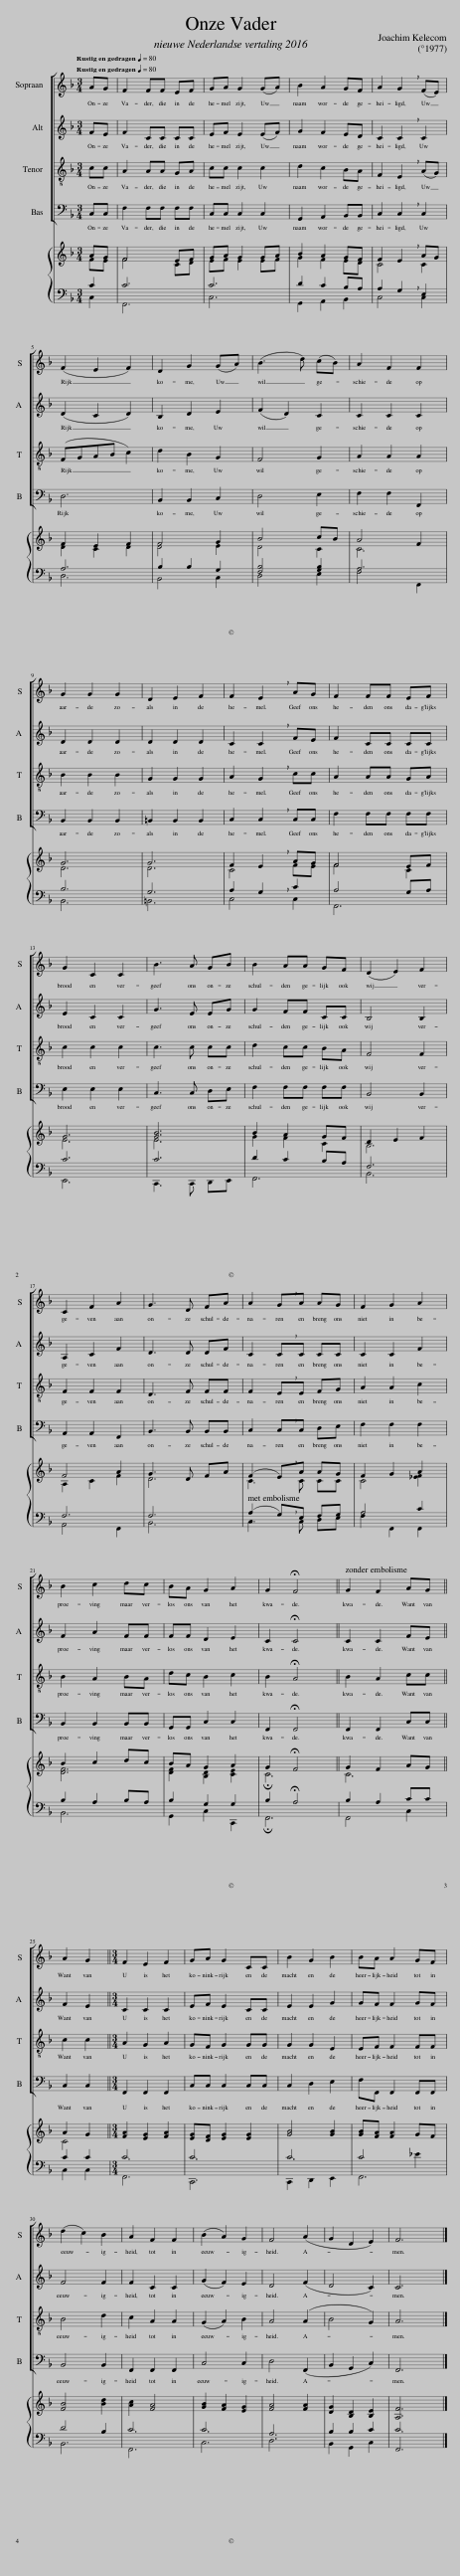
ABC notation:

X:1
%%score [ 1 2 3 4 ] { ( 5 6 ) | ( 7 8 ) }
L:1/8
Q:1/4=80
M:3/4
I:linebreak $
K:F
V:1 treble
V:2 treble
V:3 treble-8
V:4 bass
V:5 treble
V:6 treble
V:7 bass
V:8 bass
V:1
 AG | F2 FF EF | GA G2 (GA) | B2 A2 GF | A2 !breath!G2 (FE) |$ %5
 (F2 E2 F2) | D2 G2 (GA) | (B3 d) (cB) | A2 F2 F2 |$ G2 G2 G2 | %10
 D2 E2 F2 | F2 !breath!E2 AG | F2 FF EF |$ G2 C2 C2 | B3 A GB | %15
 B2 AA GF | (D2 E2) F2 |$ C2 F2 A2 | G3 D FA | A2 !breath!GA AG | %20
 F2 G2 A2 |$ B2 c2 dc | BA G2 A2 | G2 !fermata!F4 || G2 F2 AG ||$ %25
 A2 G2 ||[M:3/4] F2 E2 F2 | GA G2 CC | B2 G2 B2 | BA A2 GF |$ %30
 (d2 c2) B2 | A2 F2 F2 | (B2 A2) G2 | F4 (A2 | G2 D2 E2) | %35
 F6 |] %36
V:2
 FE | F2 CC CC | EF E2 (EF) | G2 F2 ED | C2 !breath!C2 C2 |$ %5
 (D2 C2 D2) | B,2 D2 E2 | (F2 D2) C2 | C2 C2 C2 |$ D2 D2 D2 | %10
 D2 D2 D2 | C2 !breath!C2 FE | F2 CC CC |$ E2 C2 C2 | G3 E EG | %15
 G2 FF CC | B,4 B,2 |$ A,2 C2 F2 | D3 D DF | C2 !breath!CC CC | %20
 C2 C2 F2 |$ F2 A2 FF | FF D2 E2 | C2 !fermata!C4 || C2 C2 FE ||$ %25
 F2 E2 ||[M:3/4] C2 C2 C2 | EF E2 CC | E2 E2 G2 | GF F2 GF |$ %30
 F4 F2 | F2 C2 C2 | (G2 F2) E2 | D4 (F2 | D4 C2) | %35
 C6 |] %36
V:3
 cc | A2 AA GA | cc c2 c2 | d2 c2 BA | F2 !breath!E2 (AG) |$ %5
 (FGAB c2) | d2 B2 G2 | F4 G2 | A2 A2 A2 |$ B2 B2 B2 | %10
 G2 G2 G2 | A2 !breath!G2 cc | A2 AA GA |$ c2 c2 c2 | c3 c cc | %15
 d2 cc BA | F4 F2 |$ F2 F2 F2 | D3 F FF | F2 !breath!EE FG | %20
 A2 A2 c2 |$ B2 A2 BA | dc B2 c2 | B2 !fermata!A4 || B2 A2 cc ||$ %25
 c2 c2 ||[M:3/4] A2 G2 A2 | GF G2 GG | G2 G2 E2 | EF F2 FF |$ %30
 B4 d2 | c2 A2 A2 | (G2 A2) B2 | A4 (A2 | B4 G2) | %35
 A6 |] %36
V:4
 C,C, | F,2 F,F, F,F, | C,C, C,2 C,2 | G,,2 A,,2 B,,B,, | C,2 !breath!C,2 C,2 |$ %5
 D,6 | B,,2 B,,2 C,2 | D,4 E,2 | F,2 F,2 F,,2 |$ B,,2 B,,2 B,,2 | %10
 =B,,2 B,,2 B,,2 | C,2 !breath!C,2 C,C, | F,2 F,F, F,F, |$ E,2 E,2 E,2 | C,3 C, D,E, | %15
 F,2 F,F, F,F, | B,,4 B,,2 |$ A,,2 A,,2 F,,2 | B,,3 B,, B,,B,, | C,2 !breath!C,C, D,E, | %20
 F,2 F,2 F,2 |$ B,,2 B,,2 B,,B,, | G,,G,, C,2 C,2 | F,,2 !fermata!F,,4 || F,,2 F,,2 C,C, ||$ %25
 C,2 C,2 ||[M:3/4] F,,2 F,,2 F,,2 | C,C, C,2 C,C, | C,2 D,2 E,2 | F,F,, F,,2 F,,F,, |$ %30
 B,,4 B,,2 | F,,2 F,,2 F,,2 | C,4 C,2 | D,4 (F,,2 | B,,2 G,,2 C,2) | %35
 F,,6 |] %36
V:5
 AG | F4 EF | GA G2 GA | B2 A2 GF | F2 !breath!E2 AG |$ %5
 F2 E2 F2 | F4 G2 | B4 cB | A4 F2 |$ G6 | %10
 G6 | F2 !breath!E2 AG | F4 EF |$ G6 | [GB]6 | %15
 B2 A2 GF | D2 E2 F2 |$ F4 A2 | G3 D FA | (F2 !breath!E)A AG | %20
 F2 G2 A2 |$ B2 c2 dc | BA G2 A2 | G2 !fermata!F4 || G2 F2 AG ||$ %25
 A2 G2 ||[M:3/4] [FA]2 [EG]2 [FA]2 | [EG][DF] [EG]2 [EG]2 | [GB]4 [GB]2 | [GB][FA] [FA]2 GF |$ %30
 [FB]4 [Bd]2 | [Ac]2 [FA]4 | [GB]2 [FA]2 [EG]2 | [FA]4 [FA]2 | [DG]2 [B,D]2 [B,E]2 | %35
 [A,F]6 |] %36
V:6
 FE | F4 CD | EF E2 EF | G2 F2 ED | C4 C2 |$ %5
 D2 C2 D2 | D4 E2 | D4 C2 | C6 |$ D6 | %10
 D6 | C4 FE | F4 C2 |$ E6 | E6 | %15
 G2 F2 C2 | B,6 |$ A,2 C2 F2 | D6 | C3 C CC | %20
 C4 [_EF]2 |$ [DF]6 | [DF]2 [B,D]2 [CE]2 | !fermata!C6 || C6 ||$ %25
 C4 ||[M:3/4] x6 | x6 | x6 | x6 |$ %30
 x6 | x6 | x6 | x6 | x6 | %35
 x6 |] %36
V:7
 C2 | C6 | C6 | D2 C2 B,A, | A,2 !breath!G,2 E,2 |$ %5
 A,6 | B,2 B,2 G,2 | [F,B,]4 [G,B,]2 | A,6 |$ B,6 | %10
 G,6 | A,2 !breath!G,2 C2 | A,4 G,A, |$ C6 | C6 | %15
 D2 C2 B,A, | F,6 |$ F,6 | F,6 | (A,2 !breath!G,)E, F,G, | %20
 A,4 C2 |$ B,2 A,2 B,A, | B,2 G,2 G,2 | B,2 !fermata!A,4 || B,2 A,2 CC ||$ %25
 C2 C2 ||[M:3/4] F,,6 | C,,6 | C,,2 D,,2 E,,2 | F,,6 |$ %30
 B,,6 | F,,6 | C,6 | D,6 | B,,2 G,,2 C,2 | %35
 F,,6 |] %36
V:8
 C,2 | F,,6 | C,6 | G,,2 A,,2 B,,2 | C,4 C,2 |$ %5
 D,6 | B,,4 C,2 | D,4 E,2 | F,4 F,,2 |$ B,,6 | %10
 =B,,6 | C,4 C,2 | F,,6 |$ E,,6 | C,,3 C,, D,,E,, | %15
 F,,6 | B,,6 |$ A,,4 F,,2 | B,,6 | C,3 C, D,E, | %20
 F,2 F,,2 F,,2 |$ B,,6 | G,,2 C,2 C,,2 | !fermata!F,,6 || F,,4 C,2 ||$ %25
 C,2 C,2 ||[M:3/4] C6 | C6 | C6 | C4 _E2 |$ %30
 D4 B,2 | C6 | C6 | A,6 | B,2 B,2 C2 | %35
 C6 |] %36
